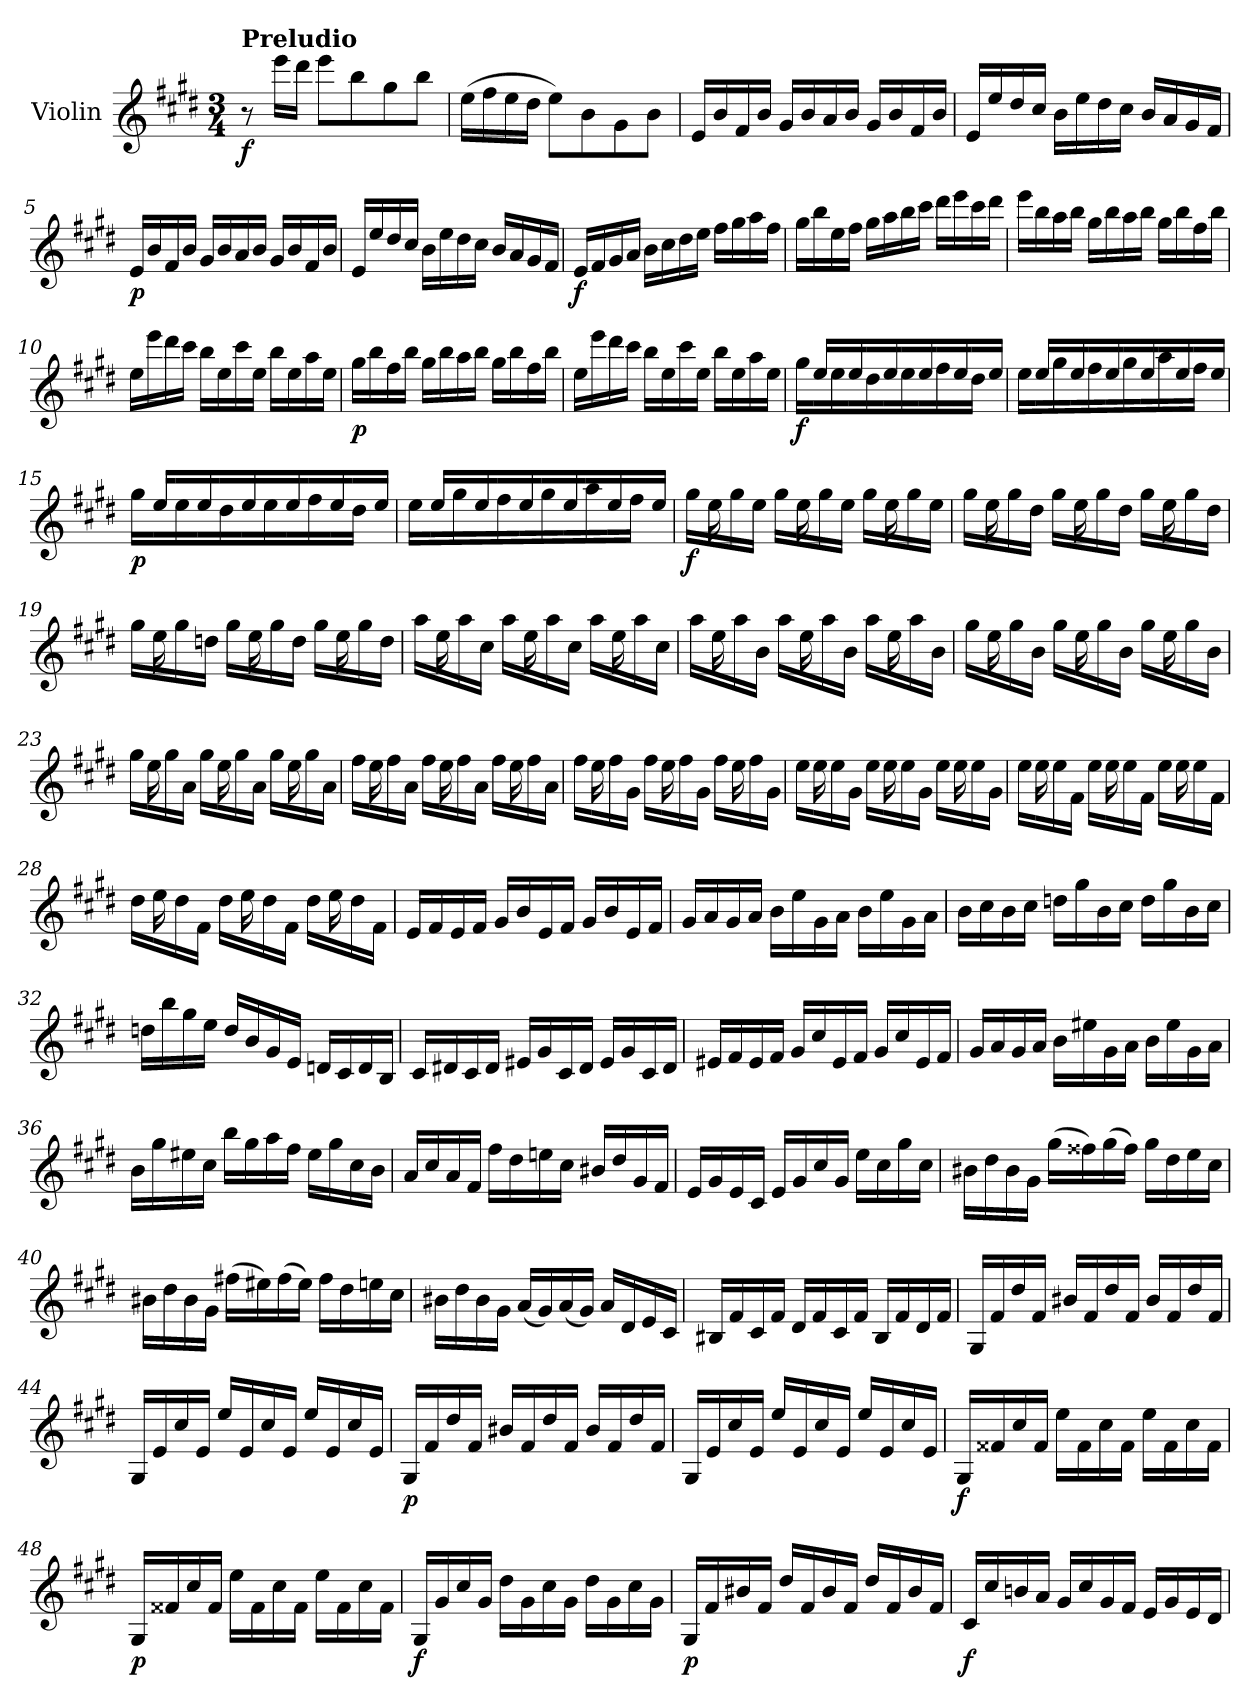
**kern	**dynam
*part1	*part1
*staff1	*staff1
*I"Violin	*
*I'Vln.	*
*clefG2	*
*k[f#c#g#d#]	*
*M3/4	*
=1	=1
!LO:TX:a:B:t=Preludio	!
!	!LO:DY:b
8r	f
16eee\LL	.
16ddd#\JJ	.
8eee\L	.
8bb\	.
8gg#\	.
8bb\J	.
=2	=2
(>16ee\LL	.
16ff#\	.
16ee\	.
16dd#\JJ	.
8ee\L)	.
8b\	.
8g#\	.
8b\J	.
=3	=3
16e/LL	.
16b/	.
16f#/	.
16b/JJ	.
16g#/LL	.
16b/	.
16a/	.
16b/JJ	.
16g#/LL	.
16b/	.
16f#/	.
16b/JJ	.
=4	=4
16e/LL	.
16ee/	.
16dd#/	.
16cc#/JJ	.
16b\LL	.
16ee\	.
16dd#\	.
16cc#\JJ	.
16b/LL	.
16a/	.
16g#/	.
16f#/JJ	.
=5	=5
!	!LO:DY:b
16e/LL	p
16b/	.
16f#/	.
16b/JJ	.
16g#/LL	.
16b/	.
16a/	.
16b/JJ	.
16g#/LL	.
16b/	.
16f#/	.
16b/JJ	.
=6	=6
16e/LL	.
16ee/	.
16dd#/	.
16cc#/JJ	.
16b\LL	.
16ee\	.
16dd#\	.
16cc#\JJ	.
16b/LL	.
16a/	.
16g#/	.
16f#/JJ	.
=7	=7
!	!LO:DY:b
16e/LL	f
16f#/	.
16g#/	.
16a/JJ	.
16b\LL	.
16cc#\	.
16dd#\	.
16ee\JJ	.
16ff#\LL	.
16gg#\	.
16aa\	.
16ff#\JJ	.
=8	=8
16gg#\LL	.
16bb\	.
16ee\	.
16ff#\JJ	.
16gg#\LL	.
16aa\	.
16bb\	.
16ccc#\JJ	.
16ddd#\LL	.
16eee\	.
16ccc#\	.
16ddd#\JJ	.
=9	=9
16eee\LL	.
16bb\	.
16aa\	.
16bb\JJ	.
16gg#\LL	.
16bb\	.
16aa\	.
16bb\JJ	.
16gg#\LL	.
16bb\	.
16ff#\	.
16bb\JJ	.
=10	=10
16ee\LL	.
16eee\	.
16ddd#\	.
16ccc#\JJ	.
16bb\LL	.
16ee\	.
16ccc#\	.
16ee\JJ	.
16bb\LL	.
16ee\	.
16aa\	.
16ee\JJ	.
=11	=11
!	!LO:DY:b
16gg#\LL	p
16bb\	.
16ff#\	.
16bb\JJ	.
16gg#\LL	.
16bb\	.
16aa\	.
16bb\JJ	.
16gg#\LL	.
16bb\	.
16ff#\	.
16bb\JJ	.
=12	=12
16ee\LL	.
16eee\	.
16ddd#\	.
16ccc#\JJ	.
16bb\LL	.
16ee\	.
16ccc#\	.
16ee\JJ	.
16bb\LL	.
16ee\	.
16aa\	.
16ee\JJ	.
=13	=13
*^	*
!	!	!LO:DY:b
16ryy	16gg#\LL	f
16ee/LL	16ryy	.
16ryy	16ee\	.
16ee/	16ryy	.
16ryy	16dd#\	.
16ee/	16ryy	.
16ryy	16ee\	.
16ee/	16ryy	.
16ryy	16ff#\	.
16ee/	16ryy	.
16ryy	16dd#\JJ	.
16ee/JJ	16ryy	.
=14	=14	=14
16ryy	16ee\LL	.
16ee/LL	16ryy	.
16ryy	16gg#\	.
16ee/	16ryy	.
16ryy	16ff#\	.
16ee/	16ryy	.
16ryy	16gg#\	.
16ee/	16ryy	.
16ryy	16aa\	.
16ee/	16ryy	.
16ryy	16ff#\JJ	.
16ee/JJ	16ryy	.
=15	=15	=15
!	!	!LO:DY:b
16ryy	16gg#\LL	p
16ee/LL	16ryy	.
16ryy	16ee\	.
16ee/	16ryy	.
16ryy	16dd#\	.
16ee/	16ryy	.
16ryy	16ee\	.
16ee/	16ryy	.
16ryy	16ff#\	.
16ee/	16ryy	.
16ryy	16dd#\JJ	.
16ee/JJ	16ryy	.
=16	=16	=16
16ryy	16ee\LL	.
16ee/LL	16ryy	.
16ryy	16gg#\	.
16ee/	16ryy	.
16ryy	16ff#\	.
16ee/	16ryy	.
16ryy	16gg#\	.
16ee/	16ryy	.
16ryy	16aa\	.
16ee/	16ryy	.
16ryy	16ff#\JJ	.
16ee/JJ	16ryy	.
=17	=17	=17
!	!	!LO:DY:b
16ryy	16gg#\LL	f
16ee\	16ryy	.
16ryy	16gg#\	.
16ryy	16ee\JJ	.
16ryy	16gg#\LL	.
16ee\	16ryy	.
16ryy	16gg#\	.
16ryy	16ee\JJ	.
16ryy	16gg#\LL	.
16ee\	16ryy	.
16ryy	16gg#\	.
16ryy	16ee\JJ	.
=18	=18	=18
16ryy	16gg#\LL	.
16ee\	16ryy	.
16ryy	16gg#\	.
16ryy	16dd#\JJ	.
16ryy	16gg#\LL	.
16ee\	16ryy	.
16ryy	16gg#\	.
16ryy	16dd#\JJ	.
16ryy	16gg#\LL	.
16ee\	16ryy	.
16ryy	16gg#\	.
16ryy	16dd#\JJ	.
=19	=19	=19
16ryy	16gg#\LL	.
16ee\	16ryy	.
16ryy	16gg#\	.
16ryy	16ddn\JJ	.
16ryy	16gg#\LL	.
16ee\	16ryy	.
16ryy	16gg#\	.
16ryy	16dd\JJ	.
16ryy	16gg#\LL	.
16ee\	16ryy	.
16ryy	16gg#\	.
16ryy	16dd\JJ	.
=20	=20	=20
16ryy	16aa\LL	.
16ee\	16ryy	.
16ryy	16aa\	.
16ryy	16cc#\JJ	.
16ryy	16aa\LL	.
16ee\	16ryy	.
16ryy	16aa\	.
16ryy	16cc#\JJ	.
16ryy	16aa\LL	.
16ee\	16ryy	.
16ryy	16aa\	.
16ryy	16cc#\JJ	.
=21	=21	=21
16ryy	16aa\LL	.
16ee\	16ryy	.
16ryy	16aa\	.
16ryy	16b\JJ	.
16ryy	16aa\LL	.
16ee\	16ryy	.
16ryy	16aa\	.
16ryy	16b\JJ	.
16ryy	16aa\LL	.
16ee\	16ryy	.
16ryy	16aa\	.
16ryy	16b\JJ	.
=22	=22	=22
16ryy	16gg#\LL	.
16ee\	16ryy	.
16ryy	16gg#\	.
16ryy	16b\JJ	.
16ryy	16gg#\LL	.
16ee\	16ryy	.
16ryy	16gg#\	.
16ryy	16b\JJ	.
16ryy	16gg#\LL	.
16ee\	16ryy	.
16ryy	16gg#\	.
16ryy	16b\JJ	.
=23	=23	=23
16ryy	16gg#\LL	.
16ee\	16ryy	.
16ryy	16gg#\	.
16ryy	16a\JJ	.
16ryy	16gg#\LL	.
16ee\	16ryy	.
16ryy	16gg#\	.
16ryy	16a\JJ	.
16ryy	16gg#\LL	.
16ee\	16ryy	.
16ryy	16gg#\	.
16ryy	16a\JJ	.
=24	=24	=24
16ryy	16ff#\LL	.
16ee\	16ryy	.
16ryy	16ff#\	.
16ryy	16a\JJ	.
16ryy	16ff#\LL	.
16ee\	16ryy	.
16ryy	16ff#\	.
16ryy	16a\JJ	.
16ryy	16ff#\LL	.
16ee\	16ryy	.
16ryy	16ff#\	.
16ryy	16a\JJ	.
=25	=25	=25
16ryy	16ff#\LL	.
16ee\	16ryy	.
16ryy	16ff#\	.
16ryy	16g#\JJ	.
16ryy	16ff#\LL	.
16ee\	16ryy	.
16ryy	16ff#\	.
16ryy	16g#\JJ	.
16ryy	16ff#\LL	.
16ee\	16ryy	.
16ryy	16ff#\	.
16ryy	16g#\JJ	.
=26	=26	=26
16ryy	16ee\LL	.
16ee\	16ryy	.
16ryy	16ee\	.
16ryy	16g#\JJ	.
16ryy	16ee\LL	.
16ee\	16ryy	.
16ryy	16ee\	.
16ryy	16g#\JJ	.
16ryy	16ee\LL	.
16ee\	16ryy	.
16ryy	16ee\	.
16ryy	16g#\JJ	.
=27	=27	=27
16ryy	16ee\LL	.
16ee\	16ryy	.
16ryy	16ee\	.
16ryy	16f#\JJ	.
16ryy	16ee\LL	.
16ee\	16ryy	.
16ryy	16ee\	.
16ryy	16f#\JJ	.
16ryy	16ee\LL	.
16ee\	16ryy	.
16ryy	16ee\	.
16ryy	16f#\JJ	.
=28	=28	=28
16ryy	16dd#\LL	.
16ee\	16ryy	.
16ryy	16dd#\	.
16ryy	16f#\JJ	.
16ryy	16dd#\LL	.
16ee\	16ryy	.
16ryy	16dd#\	.
16ryy	16f#\JJ	.
16ryy	16dd#\LL	.
16ee\	16ryy	.
16ryy	16dd#\	.
16ryy	16f#\JJ	.
*v	*v	*
=29	=29
16e/LL	.
16f#/	.
16e/	.
16f#/JJ	.
16g#/LL	.
16b/	.
16e/	.
16f#/JJ	.
16g#/LL	.
16b/	.
16e/	.
16f#/JJ	.
=30	=30
16g#/LL	.
16a/	.
16g#/	.
16a/JJ	.
16b\LL	.
16ee\	.
16g#\	.
16a\JJ	.
16b\LL	.
16ee\	.
16g#\	.
16a\JJ	.
=31	=31
16b\LL	.
16cc#\	.
16b\	.
16cc#\JJ	.
16ddn\LL	.
16gg#\	.
16b\	.
16cc#\JJ	.
16dd\LL	.
16gg#\	.
16b\	.
16cc#\JJ	.
=32	=32
16ddn\LL	.
16bb\	.
16gg#\	.
16ee\JJ	.
16dd/LL	.
16b/	.
16g#/	.
16e/JJ	.
16dn/LL	.
16c#/	.
16d/	.
16B/JJ	.
=33	=33
16c#/LL	.
16d#X/	.
16c#/	.
16d#/JJ	.
16e#X/LL	.
16g#/	.
16c#/	.
16d#/JJ	.
16e#/LL	.
16g#/	.
16c#/	.
16d#/JJ	.
=34	=34
16e#X/LL	.
16f#/	.
16e#/	.
16f#/JJ	.
16g#/LL	.
16cc#/	.
16e#/	.
16f#/JJ	.
16g#/LL	.
16cc#/	.
16e#/	.
16f#/JJ	.
=35	=35
16g#/LL	.
16a/	.
16g#/	.
16a/JJ	.
16b\LL	.
16ee#X\	.
16g#\	.
16a\JJ	.
16b\LL	.
16ee#\	.
16g#\	.
16a\JJ	.
=36	=36
16b\LL	.
16gg#\	.
16ee#X\	.
16cc#\JJ	.
16bb\LL	.
16gg#\	.
16aa\	.
16ff#\JJ	.
16ee#\LL	.
16gg#\	.
16cc#\	.
16b\JJ	.
=37	=37
16a/LL	.
16cc#/	.
16a/	.
16f#/JJ	.
16ff#\LL	.
16dd#\	.
16een\	.
16cc#\JJ	.
16b#X/LL	.
16dd#/	.
16g#/	.
16f#/JJ	.
=38	=38
16e/LL	.
16g#/	.
16e/	.
16c#/JJ	.
16e/LL	.
16g#/	.
16cc#/	.
16g#/JJ	.
16ee\LL	.
16cc#\	.
16gg#\	.
16cc#\JJ	.
=39	=39
16b#X\LL	.
16dd#\	.
16b#\	.
16g#\JJ	.
(>16gg#\LL	.
16ff##X\)	.
(>16gg#\	.
16ff##\JJ)	.
16gg#\LL	.
16dd#\	.
16ee\	.
16cc#\JJ	.
=40	=40
16b#X\LL	.
16dd#\	.
16b#\	.
16g#\JJ	.
(>16ff#X\LL	.
16ee#X\)	.
(>16ff#\	.
16ee#\JJ)	.
16ff#\LL	.
16dd#\	.
16een\	.
16cc#\JJ	.
=41	=41
16b#X\LL	.
16dd#\	.
16b#\	.
16g#\JJ	.
(<16a/LL	.
16g#/)	.
(<16a/	.
16g#/JJ)	.
16a/LL	.
16d#/	.
16e/	.
16c#/JJ	.
=42	=42
16B#X/LL	.
16f#/	.
16c#/	.
16f#/JJ	.
16d#/LL	.
16f#/	.
16c#/	.
16f#/JJ	.
16B#/LL	.
16f#/	.
16d#/	.
16f#/JJ	.
=43	=43
16G#/LL	.
16f#/	.
16dd#/	.
16f#/JJ	.
16b#X/LL	.
16f#/	.
16dd#/	.
16f#/JJ	.
16b#/LL	.
16f#/	.
16dd#/	.
16f#/JJ	.
=44	=44
16G#/LL	.
16e/	.
16cc#/	.
16e/JJ	.
16ee/LL	.
16e/	.
16cc#/	.
16e/JJ	.
16ee/LL	.
16e/	.
16cc#/	.
16e/JJ	.
=45	=45
!	!LO:DY:b
16G#/LL	p
16f#/	.
16dd#/	.
16f#/JJ	.
16b#X/LL	.
16f#/	.
16dd#/	.
16f#/JJ	.
16b#/LL	.
16f#/	.
16dd#/	.
16f#/JJ	.
=46	=46
16G#/LL	.
16e/	.
16cc#/	.
16e/JJ	.
16ee/LL	.
16e/	.
16cc#/	.
16e/JJ	.
16ee/LL	.
16e/	.
16cc#/	.
16e/JJ	.
=47	=47
!	!LO:DY:b
16G#/LL	f
16f##X/	.
16cc#/	.
16f##/JJ	.
16ee\LL	.
16f##\	.
16cc#\	.
16f##\JJ	.
16ee\LL	.
16f##\	.
16cc#\	.
16f##\JJ	.
=48	=48
!	!LO:DY:b
16G#/LL	p
16f##X/	.
16cc#/	.
16f##/JJ	.
16ee\LL	.
16f##\	.
16cc#\	.
16f##\JJ	.
16ee\LL	.
16f##\	.
16cc#\	.
16f##\JJ	.
=49	=49
!	!LO:DY:b
16G#/LL	f
16g#/	.
16cc#/	.
16g#/JJ	.
16dd#\LL	.
16g#\	.
16cc#\	.
16g#\JJ	.
16dd#\LL	.
16g#\	.
16cc#\	.
16g#\JJ	.
=50	=50
!	!LO:DY:b
16G#/LL	p
16f#/	.
16b#X/	.
16f#/JJ	.
16dd#/LL	.
16f#/	.
16b#/	.
16f#/JJ	.
16dd#/LL	.
16f#/	.
16b#/	.
16f#/JJ	.
=51	=51
!	!LO:DY:b
16c#/LL	f
16cc#/	.
16bn/	.
16a/JJ	.
16g#/LL	.
16cc#/	.
16g#/	.
16f#/JJ	.
16e/LL	.
16g#/	.
16e/	.
16d#/JJ	.
=	=
*-	*-
